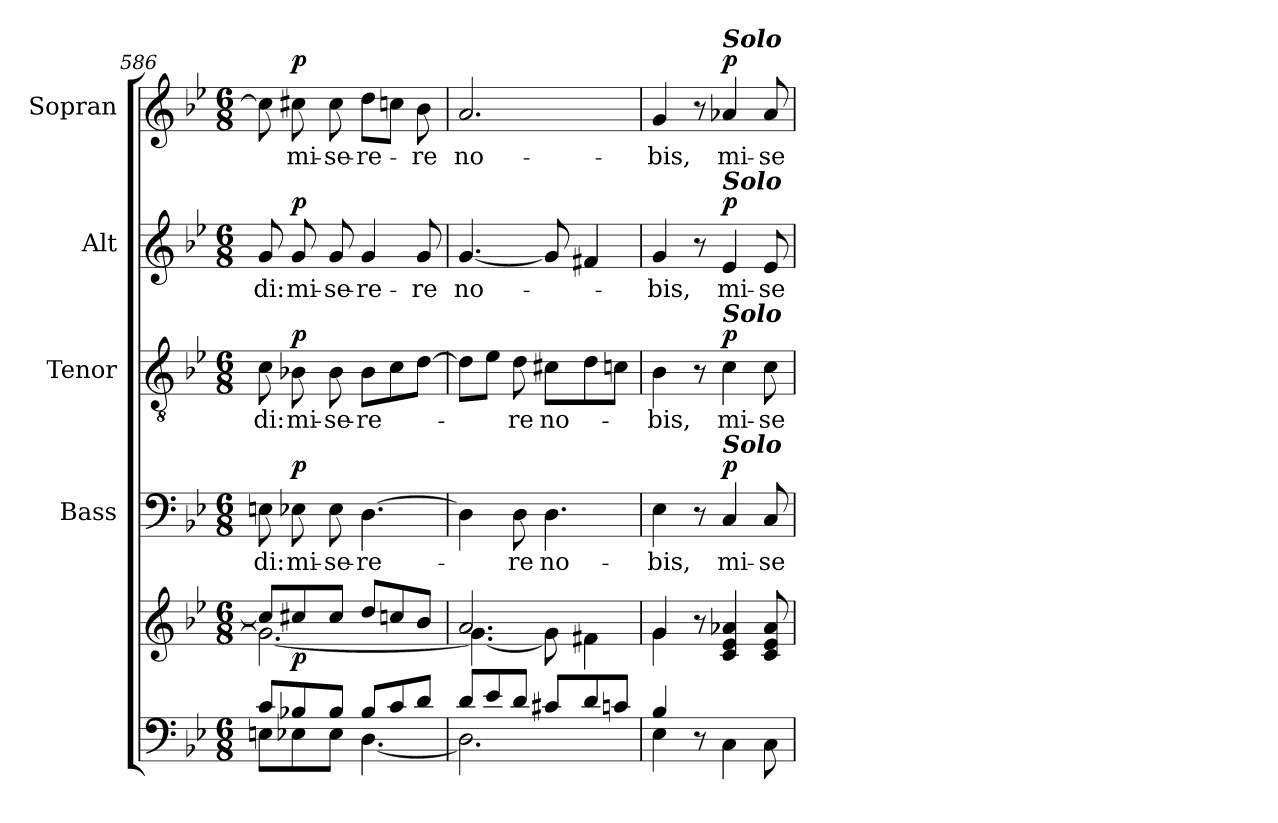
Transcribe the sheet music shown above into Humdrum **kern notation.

**kern	**kern	**dynam	**kern	**text	**dynam	**kern	**text	**dynam	**kern	**text	**dynam	**kern	**text	**dynam
*part5	*part5	*part5	*part4	*part4	*part4	*part3	*part3	*part3	*part2	*part2	*part2	*part1	*part1	*part1
*staff6	*staff5	*staff5/6	*staff4	*staff4	*staff4	*staff3	*staff3	*staff3	*staff2	*staff2	*staff2	*staff1	*staff1	*staff1
*	*	*	*I"Bass	*	*	*I"Tenor	*	*	*I"Alt	*	*	*I"Sopran	*	*
*	*	*	*I'B.	*	*	*I'T.	*	*	*I'A.	*	*	*I'S.	*	*
*clefF4	*clefG2	*	*clefF4	*	*	*clefGv2	*	*	*clefG2	*	*	*clefG2	*	*
*k[b-e-]	*k[b-e-]	*	*k[b-e-]	*	*	*k[b-e-]	*	*	*k[b-e-]	*	*	*k[b-e-]	*	*
*B-:	*B-:	*	*B-:	*	*	*B-:	*	*	*B-:	*	*	*B-:	*	*
*M6/8	*M6/8	*	*M6/8	*	*	*M6/8	*	*	*M6/8	*	*	*M6/8	*	*
=586	=586	=586	=586	=586	=586	=586	=586	=586	=586	=586	=586	=586	=586	=586
*^	*^	*	*	*	*	*	*	*	*	*	*	*	*	*
!	!	!	!	!	!	!LO:LY:b	!	!	!LO:LY:b	!	!	!LO:LY:b	!	!	!	!
8c/L	8En\L	8cc/L]	2.g\_	.	8En\	-di:	.	8c\	-di:	.	8g/	-di:	.	8cc\]	.	.
!	!	!	!	!LO:DY:b	!	!LO:LY:b	!LO:DY:a	!	!LO:LY:b	!LO:DY:a	!	!LO:LY:b	!LO:DY:a	!	!LO:LY:b	!LO:DY:a
8B-X/	8E-X\	8cc#X/	.	p	8E-X\	mi-	p	8B-X\	mi-	p	8g/	mi-	p	8cc#X\	mi-	p
!	!	!	!	!	!	!LO:LY:b	!	!	!LO:LY:b	!	!	!LO:LY:b	!	!	!LO:LY:b	!
8B-/J	8E-\J	8cc#/J	.	.	8E-\	-se-	.	8B-\	-se-	.	8g/	-se-	.	8cc#\	-se-	.
!	!	!	!	!	!	!LO:LY:b	!	!	!LO:LY:b	!	!	!LO:LY:b	!	!	!LO:LY:b	!
8B-/L	[<4.D\	8dd/L	.	.	[4.D\	-re-	.	8B-\L	-re-	.	4g/	-re-	.	8dd\L	-re-	.
8c/	.	8ccn/	.	.	.	.	.	8c\	.	.	.	.	.	8ccn\J	.	.
!	!	!	!	!	!	!	!	!	!	!	!	!LO:LY:b	!	!	!LO:LY:b	!
8d/J	.	8b-/J	.	.	.	.	.	[8d\J	.	.	8g/	-re	.	8b-\	-re	.
!!LO:PB:g=z
=587	=587	=587	=587	=587	=587	=587	=587	=587	=587	=587	=587	=587	=587	=587	=587	=587
!	!	!	!	!	!	!	!	!	!	!	!	!LO:LY:b	!	!	!LO:LY:b	!
8d/L	2.D\]	2.a/	4.g\_	.	4D\]	.	.	8d\L]	.	.	[4.g/	no-	.	2.a/	no-	.
8e-/	.	.	.	.	.	.	.	8e-\J	.	.	.	.	.	.	.	.
!	!	!	!	!	!	!LO:LY:b	!	!	!LO:LY:b	!	!	!	!	!	!	!
8d/J	.	.	.	.	8D\	-re	.	8d\	-re	.	.	.	.	.	.	.
!	!	!	!	!	!	!LO:LY:b	!	!	!LO:LY:b	!	!	!	!	!	!	!
8c#X/L	.	.	8g\]	.	4.D\	no-	.	8c#X\L	no-	.	8g/]	.	.	.	.	.
8d/	.	.	4f#X\	.	.	.	.	8d\	.	.	4f#X/	.	.	.	.	.
8cn/J	.	.	.	.	.	.	.	8cn\J	.	.	.	.	.	.	.	.
=588	=588	=588	=588	=588	=588	=588	=588	=588	=588	=588	=588	=588	=588	=588	=588	=588
!	!	!	!	!	!	!LO:LY:b	!	!	!LO:LY:b	!	!	!LO:LY:b	!	!	!LO:LY:b	!
4B-/	4E-\	4g/	4g\	.	4E-\	-bis,	.	4B-\	-bis,	.	4g/	-bis,	.	4g/	-bis,	.
2ryy	8r	8r	2ryy	.	8r	.	.	8r	.	.	8r	.	.	8r	.	.
!	!	!	!	!	!	!	!	!	!	!	!	!	!	!LO:TX:a:Bi:t=Solo	!	!
!	!	!	!	!	!	!	!	!	!	!	!LO:TX:a:Bi:t=Solo	!	!	!	!	!
!	!	!	!	!	!	!	!	!LO:TX:a:Bi:t=Solo	!	!	!	!	!	!	!	!
!	!	!	!	!	!LO:TX:a:Bi:t=Solo	!	!	!	!	!	!	!	!	!	!	!
!	!	!	!	!	!	!LO:LY:b	!LO:DY:a	!	!LO:LY:b	!LO:DY:a	!	!LO:LY:b	!LO:DY:a	!	!LO:LY:b	!LO:DY:a
.	4C\	4c/ 4e-/ 4a-X/	.	.	4C/	mi-	p	4c\	mi-	p	4e-/	mi-	p	4a-X/	mi-	p
!	!	!	!	!	!	!LO:LY:b	!	!	!LO:LY:b	!	!	!LO:LY:b	!	!	!LO:LY:b	!
.	8C\	8c/ 8e-/ 8a-/	.	.	8C/	-se-	.	8c\	-se-	.	8e-/	-se-	.	8a-/	-se-	.
*v	*v	*	*	*	*	*	*	*	*	*	*	*	*	*	*	*
*	*v	*v	*	*	*	*	*	*	*	*	*	*	*	*	*
=	=	=	=	=	=	=	=	=	=	=	=	=	=	=
*-	*-	*-	*-	*-	*-	*-	*-	*-	*-	*-	*-	*-	*-	*-
